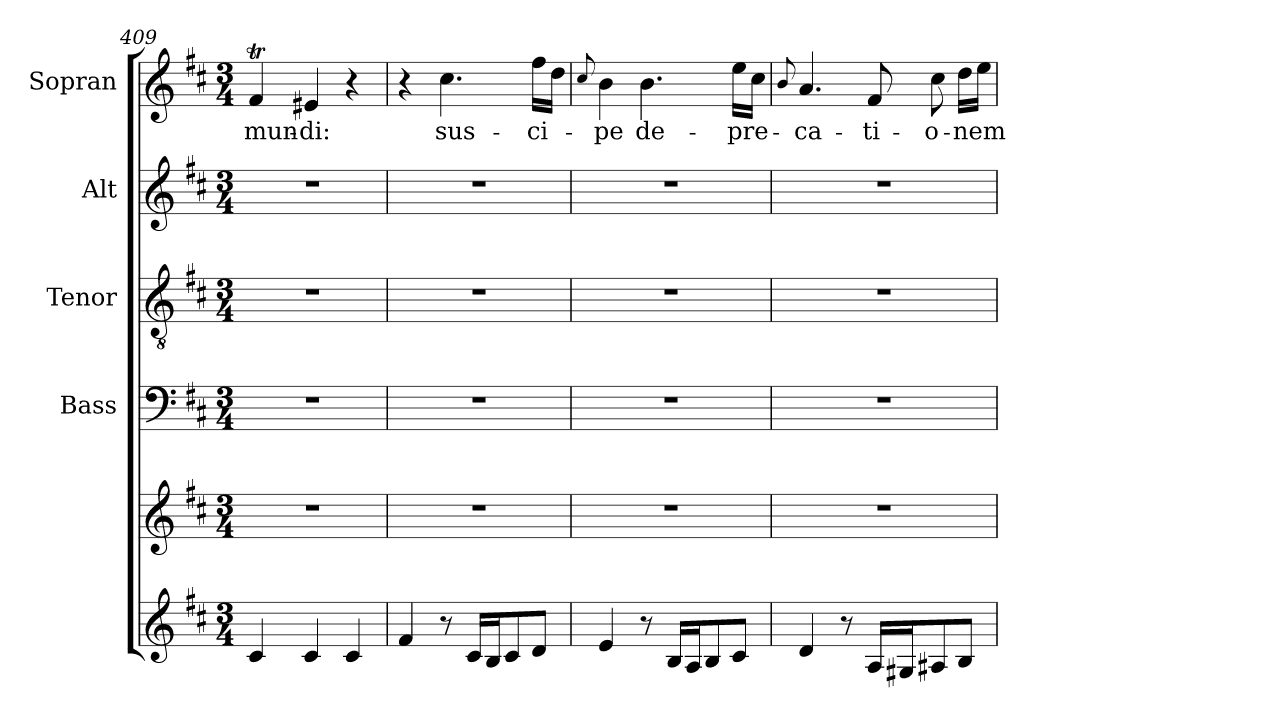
**kern	**kern	**kern	**kern	**kern	**kern	**text
*part5	*part5	*part4	*part3	*part2	*part1	*part1
*staff6	*staff5	*staff4	*staff3	*staff2	*staff1	*staff1
*	*	*I"Bass	*I"Tenor	*I"Alt	*I"Sopran	*
*	*	*I'B.	*I'T.	*I'A.	*I'S.	*
*clefG2	*clefG2	*clefF4	*clefGv2	*clefG2	*clefG2	*
*k[f#c#]	*k[f#c#]	*k[f#c#]	*k[f#c#]	*k[f#c#]	*k[f#c#]	*
*D:	*D:	*D:	*D:	*D:	*D:	*
*M3/4	*M3/4	*M3/4	*M3/4	*M3/4	*M3/4	*
=409	=409	=409	=409	=409	=409	=409
!	!	!	!	!	!	!LO:LY:b
4c#/	2.r	2.r	2.r	2.r	4f#t/	mun-
!	!	!	!	!	!	!LO:LY:b
4c#/	.	.	.	.	4e#X/	-di:
4c#/	.	.	.	.	4r	.
!!LO:PB:g=z
=410	=410	=410	=410	=410	=410	=410
4f#/	2.r	2.r	2.r	2.r	4r	.
!	!	!	!	!	!	!LO:LY:b
8r	.	.	.	.	4.cc#\	sus-
16c#/LL	.	.	.	.	.	.
16B/J	.	.	.	.	.	.
8c#/	.	.	.	.	.	.
!	!	!	!	!	!	!LO:LY:b
8d/J	.	.	.	.	16ff#\LL	-ci-
.	.	.	.	.	16dd\JJ	.
=411	=411	=411	=411	=411	=411	=411
.	.	.	.	.	8qqcc#/	.
!	!	!	!	!	!	!LO:LY:b
4e/	2.r	2.r	2.r	2.r	4b\	-pe
!	!	!	!	!	!	!LO:LY:b
8r	.	.	.	.	4.b\	de-
16B/LL	.	.	.	.	.	.
16A/J	.	.	.	.	.	.
8B/	.	.	.	.	.	.
!	!	!	!	!	!	!LO:LY:b
8c#/J	.	.	.	.	16ee\LL	-pre-
.	.	.	.	.	16cc#\JJ	.
=412	=412	=412	=412	=412	=412	=412
.	.	.	.	.	8qqb/	.
!	!	!	!	!	!	!LO:LY:b
4d/	2.r	2.r	2.r	2.r	4.a/	-ca-
8r	.	.	.	.	.	.
!	!	!	!	!	!	!LO:LY:b
16A/LL	.	.	.	.	8f#/	-ti-
16G#X/J	.	.	.	.	.	.
!	!	!	!	!	!	!LO:LY:b
8A#X/	.	.	.	.	8cc#\	-o-
!	!	!	!	!	!	!LO:LY:b
8B/J	.	.	.	.	16dd\LL	-nem
.	.	.	.	.	16ee\JJ	.
=	=	=	=	=	=	=
*-	*-	*-	*-	*-	*-	*-
